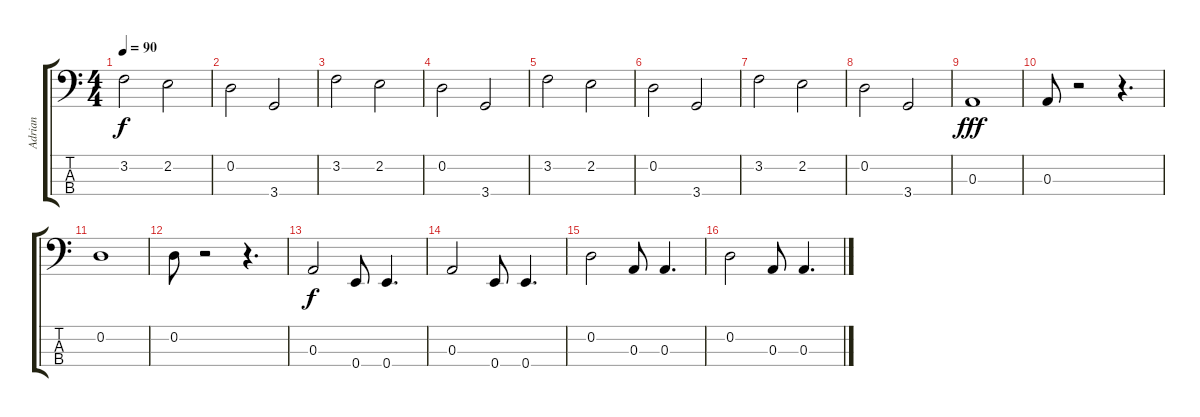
\track ("Adrian" "Adrian") {instrument electricbassfinger}
\staff {score tabs}
\tuning (G2 D2 A1 E1) {hide}
\ts (4 4)
\tempo 90
\clef f4
\ks c
3.2.2{dy f} 2.2.2 |
0.2.2 3.4.2 |
3.2.2 2.2.2 |
0.2.2 3.4.2 |
3.2.2 2.2.2 |
0.2.2 3.4.2 |
3.2.2 2.2.2 |
0.2.2 3.4.2 |
0.3.1{dy fff} |
0.3.8 r.2 r.4{d} |
0.2.1 |
0.2.8 r.2 r.4{d} |
0.3.2{dy f} 0.4.8 0.4.4{d} |
0.3.2 0.4.8 0.4.4{d} |
0.2.2 0.3.8 0.3.4{d} |
0.2.2 0.3.8 0.3.4{d}
